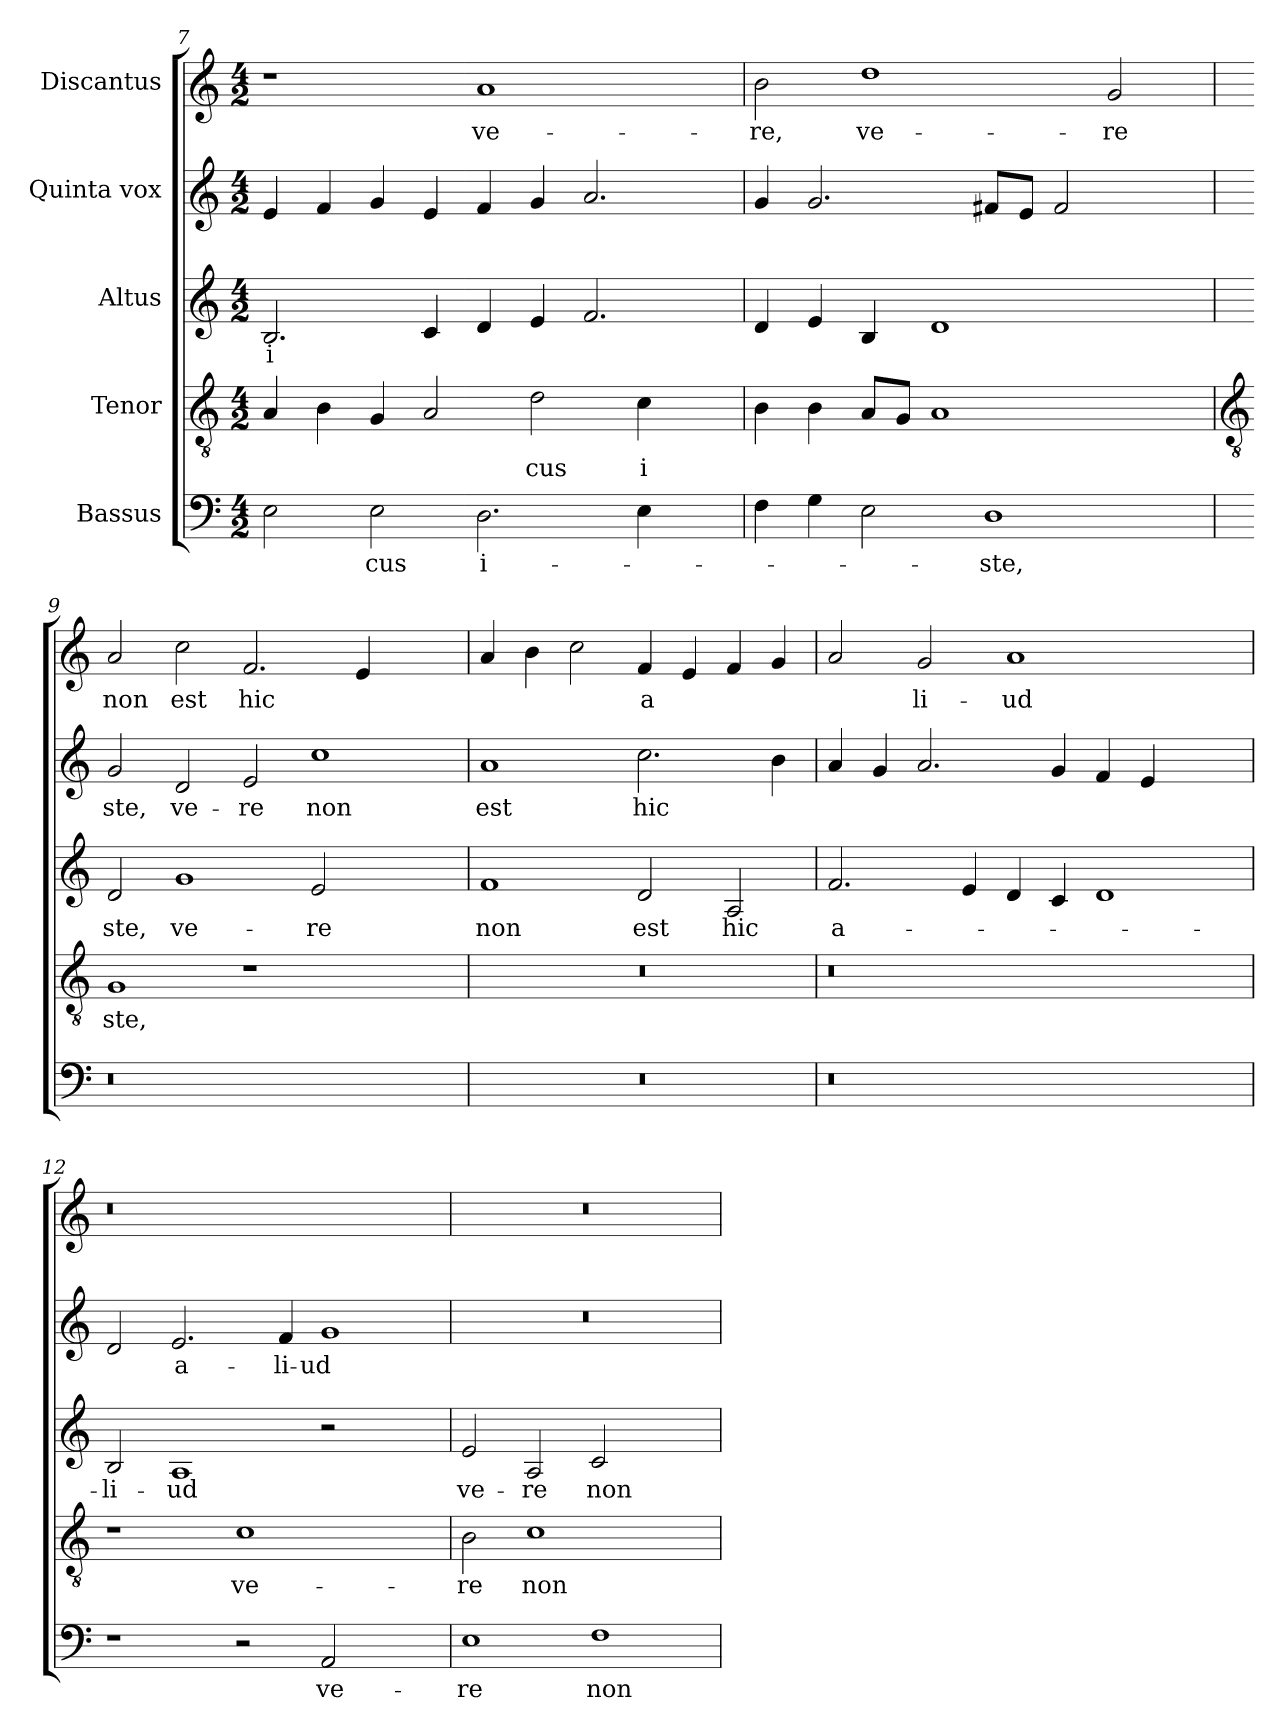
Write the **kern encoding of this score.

**kern	**text	**kern	**text	**kern	**text	**kern	**text	**kern	**text
*part5	*part5	*part4	*part4	*part3	*part3	*part2	*part2	*part1	*part1
*staff5	*staff5	*staff4	*staff4	*staff3	*staff3	*staff2	*staff2	*staff1	*staff1
*I"Bassus	*	*I"Tenor	*	*I"Altus	*	*I"Quinta vox	*	*I"Discantus	*
*clefF4	*	*clefGv2	*	*clefG2	*	*clefG2	*	*clefG2	*
*k[]	*	*k[]	*	*k[]	*	*k[]	*	*k[]	*
*C:	*	*C:	*	*C:	*	*C:	*	*C:	*
*M4/2	*	*M4/2	*	*M4/2	*	*M4/2	*	*M4/2	*
=7	=7	=7	=7	=7	=7	=7	=7	=7	=7
!	!	!	!	!	!LO:LY:b	!	!	!	!
2E	.	4A	.	2.B	i	4e	.	1r	.
.	.	4B	.	.	.	4f	.	.	.
!	!LO:LY:b	!	!	!	!	!	!	!	!
2E	-cus	4G	.	.	.	4g	.	.	.
.	.	2A	.	4c	.	4e	.	.	.
!	!LO:LY:b	!	!	!	!	!	!	!	!LO:LY:b
2.D	i-	.	.	4d	.	4f	.	1a	ve-
!	!	!	!LO:LY:b	!	!	!	!	!	!
.	.	2d	-cus	4e	.	4g	.	.	.
.	.	.	.	2.f	.	2.a	.	.	.
!	!	!	!LO:LY:b	!	!	!	!	!	!
4E	.	4c	i	.	.	.	.	.	.
4ryy	.	4ryy	.	.	.	.	.	4ryy	.
!!LO:LB:g=z
=8	=8	=8	=8	=8	=8	=8	=8	=8	=8
!	!	!	!	!	!	!	!	!	!LO:LY:b
4F	.	4B	.	4d	.	4g	.	2b	-re,
4G	.	4B	.	4e	.	2.g	.	.	.
!	!	!	!	!	!	!	!	!	!LO:LY:b
2E	.	8AL	.	4B	.	.	.	1dd	ve-
.	.	8GJ	.	.	.	.	.	.	.
.	.	1A	.	1d	.	.	.	.	.
!	!LO:LY:b	!	!	!	!	!	!	!	!
1D	-ste,	.	.	.	.	8f#L	.	.	.
.	.	.	.	.	.	8eJ	.	.	.
.	.	.	.	.	.	2f#	.	.	.
!	!	!	!	!	!	!	!	!	!LO:LY:b
.	.	.	.	.	.	.	.	2g	-re
.	.	4ryy	.	4ryy	.	4ryy	.	.	.
!!LO:LB:g=z
=9	=9	=9	=9	=9	=9	=9	=9	=9	=9
*	*	*clefGv2	*	*	*	*	*	*	*
!	!	!	!LO:LY:b	!	!LO:LY:b	!	!LO:LY:b	!	!LO:LY:b
0r	.	1G	ste,	2d	ste,	2g	-ste,	2a	non
!	!	!	!	!	!LO:LY:b	!	!LO:LY:b	!	!LO:LY:b
.	.	.	.	1g	ve-	2d	ve-	2cc	est
!	!	!	!	!	!	!	!LO:LY:b	!	!LO:LY:b
.	.	1r	.	.	.	2e	-re	2.f	hic
!	!	!	!	!	!LO:LY:b	!	!LO:LY:b	!	!
.	.	.	.	2e	-re	1cc	non	.	.
.	.	.	.	.	.	.	.	4e	.
2ryy	.	2ryy	.	2ryy	.	.	.	2ryy	.
=10	=10	=10	=10	=10	=10	=10	=10	=10	=10
!	!	!	!	!	!LO:LY:b	!	!LO:LY:b	!	!
0r	.	0r	.	1f	non	1a	est	4a	.
.	.	.	.	.	.	.	.	4b	.
.	.	.	.	.	.	.	.	2cc	.
!	!	!	!	!	!LO:LY:b	!	!LO:LY:b	!	!LO:LY:b
.	.	.	.	2d	est	2.cc	hic	4f	a
.	.	.	.	.	.	.	.	4e	.
!	!	!	!	!	!LO:LY:b	!	!	!	!
.	.	.	.	2A	hic	.	.	4f	.
.	.	.	.	.	.	4b	.	4g	.
=11	=11	=11	=11	=11	=11	=11	=11	=11	=11
!	!	!	!	!	!LO:LY:b	!	!	!	!
0r	.	0r	.	2.f	a-	4a	.	2a	.
.	.	.	.	.	.	4g	.	.	.
!	!	!	!	!	!	!	!	!	!LO:LY:b
.	.	.	.	.	.	2.a	.	2g	li-
.	.	.	.	4e	.	.	.	.	.
!	!	!	!	!	!	!	!	!	!LO:LY:b
.	.	.	.	4d	.	.	.	1a	-ud
.	.	.	.	4c	.	4g	.	.	.
.	.	.	.	1d	.	4f	.	.	.
.	.	.	.	.	.	4e	.	.	.
2ryy	.	2ryy	.	.	.	2ryy	.	2ryy	.
=12	=12	=12	=12	=12	=12	=12	=12	=12	=12
!	!	!	!	!	!LO:LY:b	!	!	!	!
1r	.	1r	.	2B	-li-	2d	.	0r	.
!	!	!	!	!	!LO:LY:b	!	!LO:LY:b	!	!
.	.	.	.	1A	-ud	2.e	a-	.	.
!	!	!	!LO:LY:b	!	!	!	!	!	!
2r	.	1c	ve-	.	.	.	.	.	.
!	!	!	!	!	!	!	!LO:LY:b	!	!
.	.	.	.	.	.	4f	-li-	.	.
!	!LO:LY:b	!	!	!	!	!	!LO:LY:b	!	!
2AA	ve-	.	.	2r	.	1g	-ud	.	.
2ryy	.	2ryy	.	2ryy	.	.	.	2ryy	.
!!LO:LB:g=z
=13	=13	=13	=13	=13	=13	=13	=13	=13	=13
!	!LO:LY:b	!	!LO:LY:b	!	!LO:LY:b	!	!	!	!
1E	-re	2B	-re	2e	ve-	0r	.	0r	.
!	!	!	!LO:LY:b	!	!LO:LY:b	!	!	!	!
.	.	1c	non	2A	-re	.	.	.	.
!	!LO:LY:b	!	!	!	!LO:LY:b	!	!	!	!
1F	non	.	.	2c	non	.	.	.	.
!	!	!	!LO:LY:b	!	!	!	!	!	!
.	.	[2Ayy	est__	2ryy	.	.	.	.	.
=	=	=	=	=	=	=	=	=	=
*-	*-	*-	*-	*-	*-	*-	*-	*-	*-
